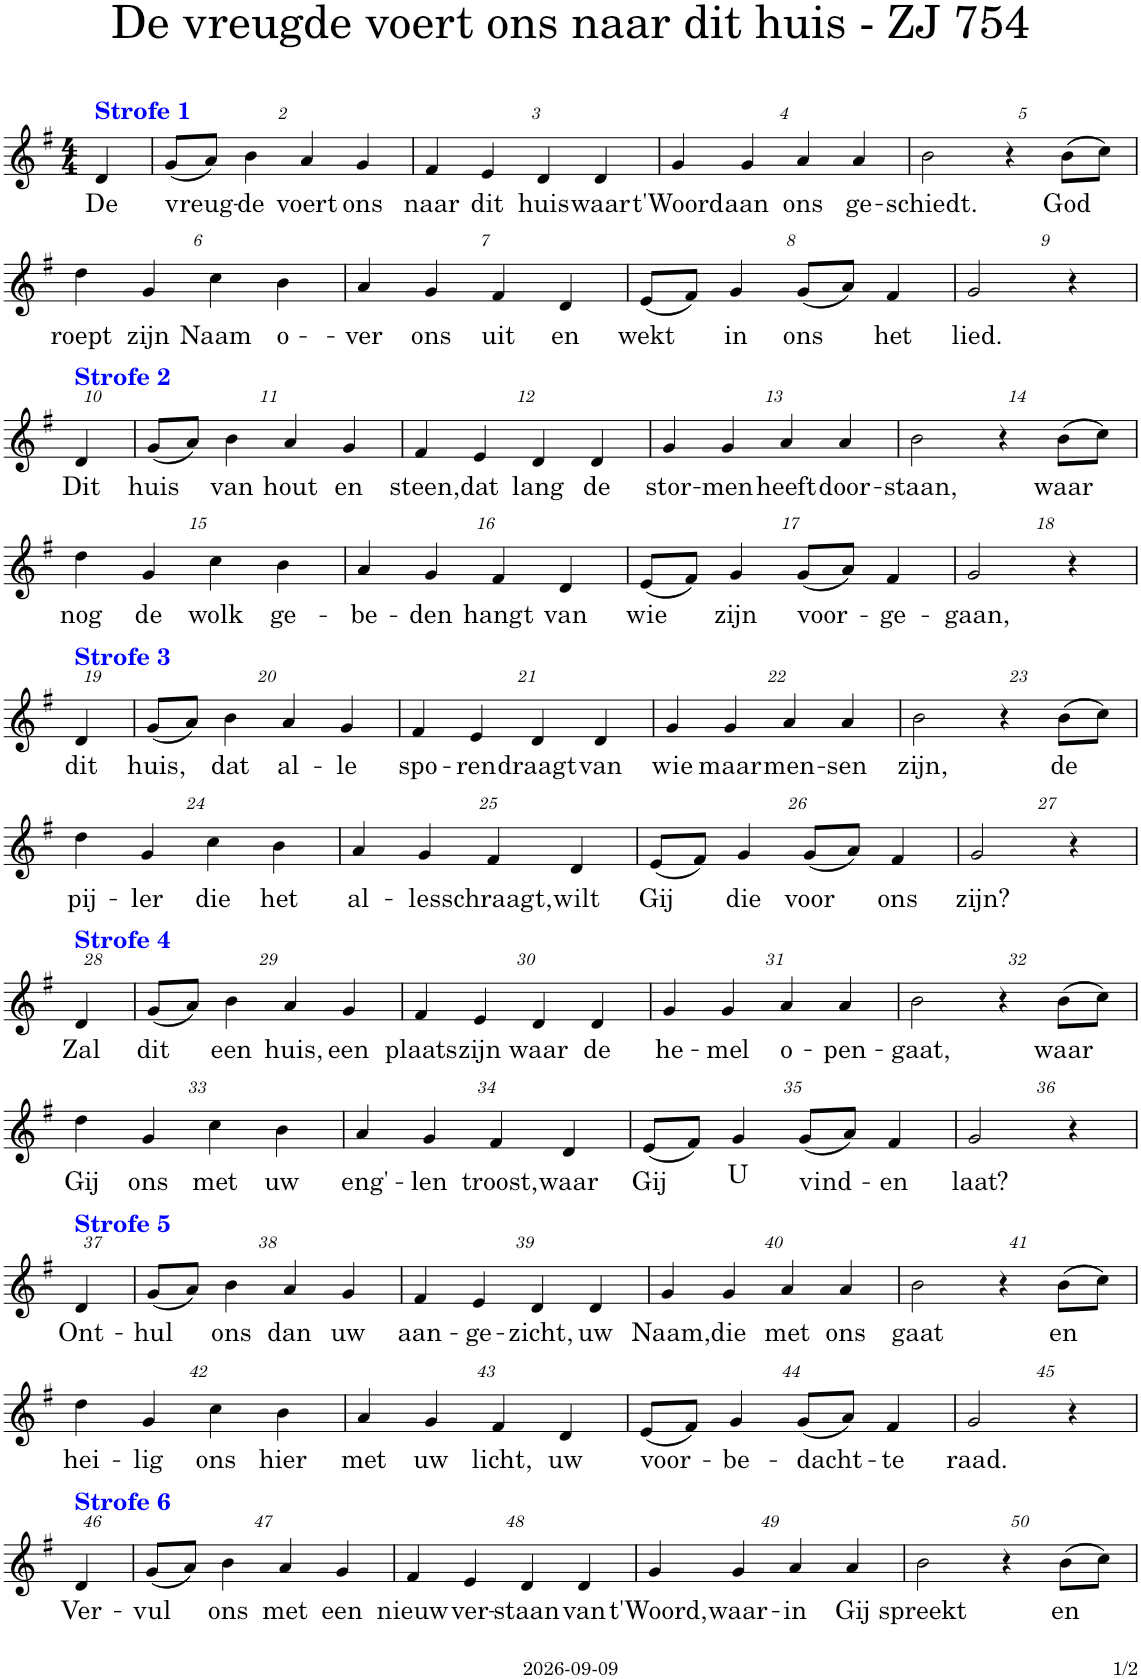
**kern	**text
*part1	*part1
*staff1	*staff1
*I"Soprano	*
*clefG2	*
*k[f#]	*
*M4/4	*
=1	=1
!LO:TX:a:B:color=#0000FF:t=Strofe 1	!
!	!LO:LY:b
4d/	De
=2	=2
!	!LO:LY:b
(8g/L	vreug-
8a/J)	.
!	!LO:LY:b
4b\	-de
!	!LO:LY:b
4a/	voert
!	!LO:LY:b
4g/	ons
=3	=3
!	!LO:LY:b
4f#/	naar
!	!LO:LY:b
4e/	dit
!	!LO:LY:b
4d/	huis
!	!LO:LY:b
4d/	waar
=4	=4
!	!LO:LY:b
4g/	t'Woord
!	!LO:LY:b
4g/	aan
!	!LO:LY:b
4a/	ons
!	!LO:LY:b
4a/	ge-
=5	=5
!	!LO:LY:b
2b\	-schiedt.
4r	.
!	!LO:LY:b
(8b\L	God
8cc\J)	.
!!LO:LB:g=z
=6	=6
!	!LO:LY:b
4dd\	roept
!	!LO:LY:b
4g/	zijn
!	!LO:LY:b
4cc\	Naam
!	!LO:LY:b
4b\	o-
=7	=7
!	!LO:LY:b
4a/	-ver
!	!LO:LY:b
4g/	ons
!	!LO:LY:b
4f#/	uit
!	!LO:LY:b
4d/	en
=8	=8
!	!LO:LY:b
(8e/L	wekt
8f#/J)	.
!	!LO:LY:b
4g/	in
!	!LO:LY:b
(8g/L	ons
8a/J)	.
!	!LO:LY:b
4f#/	het
=9	=9
!	!LO:LY:b
2g/	lied.
4r	.
!!LO:LB:g=z
=10	=10
!LO:TX:a:B:color=#0000FF:t=Strofe 2	!
!	!LO:LY:b
4d/	Dit
=11	=11
!	!LO:LY:b
(8g/L	huis
8a/J)	.
!	!LO:LY:b
4b\	van
!	!LO:LY:b
4a/	hout
!	!LO:LY:b
4g/	en
=12	=12
!	!LO:LY:b
4f#/	steen,
!	!LO:LY:b
4e/	dat
!	!LO:LY:b
4d/	lang
!	!LO:LY:b
4d/	de
=13	=13
!	!LO:LY:b
4g/	stor-
!	!LO:LY:b
4g/	-men
!	!LO:LY:b
4a/	heeft
!	!LO:LY:b
4a/	door-
=14	=14
!	!LO:LY:b
2b\	-staan,
4r	.
!	!LO:LY:b
(8b\L	waar
8cc\J)	.
!!LO:LB:g=z
=15	=15
!	!LO:LY:b
4dd\	nog
!	!LO:LY:b
4g/	de
!	!LO:LY:b
4cc\	wolk
!	!LO:LY:b
4b\	ge-
=16	=16
!	!LO:LY:b
4a/	-be-
!	!LO:LY:b
4g/	-den
!	!LO:LY:b
4f#/	hangt
!	!LO:LY:b
4d/	van
=17	=17
!	!LO:LY:b
(8e/L	wie
8f#/J)	.
!	!LO:LY:b
4g/	zijn
!	!LO:LY:b
(8g/L	voor-
8a/J)	.
!	!LO:LY:b
4f#/	-ge-
=18	=18
!	!LO:LY:b
2g/	-gaan,
4r	.
!!LO:LB:g=z
=19	=19
!LO:TX:a:B:color=#0000FF:t=Strofe 3	!
!	!LO:LY:b
4d/	dit
=20	=20
!	!LO:LY:b
(8g/L	huis,
8a/J)	.
!	!LO:LY:b
4b\	dat
!	!LO:LY:b
4a/	al-
!	!LO:LY:b
4g/	-le
=21	=21
!	!LO:LY:b
4f#/	spo-
!	!LO:LY:b
4e/	-ren
!	!LO:LY:b
4d/	draagt
!	!LO:LY:b
4d/	van
=22	=22
!	!LO:LY:b
4g/	wie
!	!LO:LY:b
4g/	maar
!	!LO:LY:b
4a/	men-
!	!LO:LY:b
4a/	-sen
=23	=23
!	!LO:LY:b
2b\	zijn,
4r	.
!	!LO:LY:b
(8b\L	de
8cc\J)	.
!!LO:LB:g=z
=24	=24
!	!LO:LY:b
4dd\	pij-
!	!LO:LY:b
4g/	-ler
!	!LO:LY:b
4cc\	die
!	!LO:LY:b
4b\	het
=25	=25
!	!LO:LY:b
4a/	al-
!	!LO:LY:b
4g/	-les
!	!LO:LY:b
4f#/	schraagt,
!	!LO:LY:b
4d/	wilt
=26	=26
!	!LO:LY:b
(8e/L	Gij
8f#/J)	.
!	!LO:LY:b
4g/	die
!	!LO:LY:b
(8g/L	voor
8a/J)	.
!	!LO:LY:b
4f#/	ons
=27	=27
!	!LO:LY:b
2g/	zijn?
4r	.
!!LO:LB:g=z
=28	=28
!LO:TX:a:B:color=#0000FF:t=Strofe 4	!
!	!LO:LY:b
4d/	Zal
=29	=29
!	!LO:LY:b
(8g/L	dit
8a/J)	.
!	!LO:LY:b
4b\	een
!	!LO:LY:b
4a/	huis,
!	!LO:LY:b
4g/	een
=30	=30
!	!LO:LY:b
4f#/	plaats
!	!LO:LY:b
4e/	zijn
!	!LO:LY:b
4d/	waar
!	!LO:LY:b
4d/	de
=31	=31
!	!LO:LY:b
4g/	he-
!	!LO:LY:b
4g/	-mel
!	!LO:LY:b
4a/	o-
!	!LO:LY:b
4a/	-pen-
=32	=32
!	!LO:LY:b
2b\	-gaat,
4r	.
!	!LO:LY:b
(8b\L	waar
8cc\J)	.
!!LO:LB:g=z
=33	=33
!	!LO:LY:b
4dd\	Gij
!	!LO:LY:b
4g/	ons
!	!LO:LY:b
4cc\	met
!	!LO:LY:b
4b\	uw
=34	=34
!	!LO:LY:b
4a/	eng'-
!	!LO:LY:b
4g/	-len
!	!LO:LY:b
4f#/	troost,
!	!LO:LY:b
4d/	waar
=35	=35
!	!LO:LY:b
(8e/L	Gij
8f#/J)	.
!	!LO:LY:b
4g/	U
!	!LO:LY:b
(8g/L	vind-
8a/J)	.
!	!LO:LY:b
4f#/	-en
=36	=36
!	!LO:LY:b
2g/	laat?
4r	.
!!LO:LB:g=z
=37	=37
!LO:TX:a:B:color=#0000FF:t=Strofe 5	!
!	!LO:LY:b
4d/	Ont-
=38	=38
!	!LO:LY:b
(8g/L	-hul
8a/J)	.
!	!LO:LY:b
4b\	ons
!	!LO:LY:b
4a/	dan
!	!LO:LY:b
4g/	uw
=39	=39
!	!LO:LY:b
4f#/	aan-
!	!LO:LY:b
4e/	-ge-
!	!LO:LY:b
4d/	-zicht,
!	!LO:LY:b
4d/	uw
=40	=40
!	!LO:LY:b
4g/	Naam,
!	!LO:LY:b
4g/	die
!	!LO:LY:b
4a/	met
!	!LO:LY:b
4a/	ons
=41	=41
!	!LO:LY:b
2b\	gaat
4r	.
!	!LO:LY:b
(8b\L	en
8cc\J)	.
!!LO:LB:g=z
=42	=42
!	!LO:LY:b
4dd\	hei-
!	!LO:LY:b
4g/	-lig
!	!LO:LY:b
4cc\	ons
!	!LO:LY:b
4b\	hier
=43	=43
!	!LO:LY:b
4a/	met
!	!LO:LY:b
4g/	uw
!	!LO:LY:b
4f#/	licht,
!	!LO:LY:b
4d/	uw
=44	=44
!	!LO:LY:b
(8e/L	voor-
8f#/J)	.
!	!LO:LY:b
4g/	-be-
!	!LO:LY:b
(8g/L	-dacht-
8a/J)	.
!	!LO:LY:b
4f#/	-te
=45	=45
!	!LO:LY:b
2g/	raad.
4r	.
!!LO:LB:g=z
=46	=46
!LO:TX:a:B:color=#0000FF:t=Strofe 6	!
!	!LO:LY:b
4d/	Ver-
=47	=47
!	!LO:LY:b
(8g/L	-vul
8a/J)	.
!	!LO:LY:b
4b\	ons
!	!LO:LY:b
4a/	met
!	!LO:LY:b
4g/	een
=48	=48
!	!LO:LY:b
4f#/	nieuw
!	!LO:LY:b
4e/	ver-
!	!LO:LY:b
4d/	-staan
!	!LO:LY:b
4d/	van
=49	=49
!	!LO:LY:b
4g/	t'Woord,
!	!LO:LY:b
4g/	waar-
!	!LO:LY:b
4a/	-in
!	!LO:LY:b
4a/	Gij
=50	=50
!	!LO:LY:b
2b\	spreekt
4r	.
!	!LO:LY:b
(8b\L	en
8cc\J)	.
=	=
*-	*-
